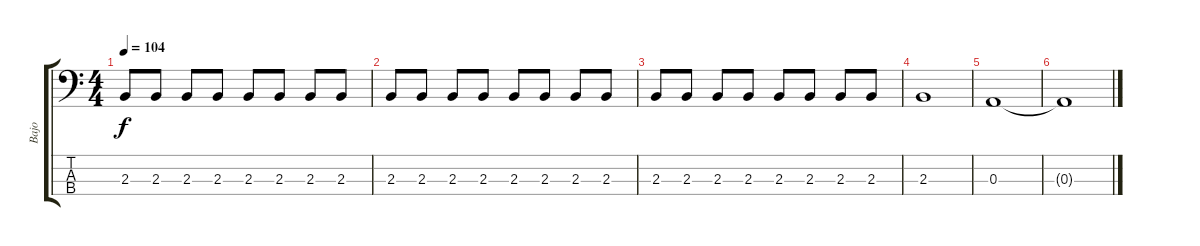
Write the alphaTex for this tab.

\track ("Bajo" "Bajo") {instrument electricbasspick}
\staff {score tabs}
\tuning (G2 D2 A1 E1) {hide}
\ts (4 4)
\tempo 104
\clef f4
\ks c
2.3.8{dy f} 2.3.8 2.3.8 2.3.8 2.3.8 2.3.8 2.3.8 2.3.8 |
2.3.8 2.3.8 2.3.8 2.3.8 2.3.8 2.3.8 2.3.8 2.3.8 |
2.3.8 2.3.8 2.3.8 2.3.8 2.3.8 2.3.8 2.3.8 2.3.8 |
2.3.1 |
0.3.1 |
0.3{t}.1
